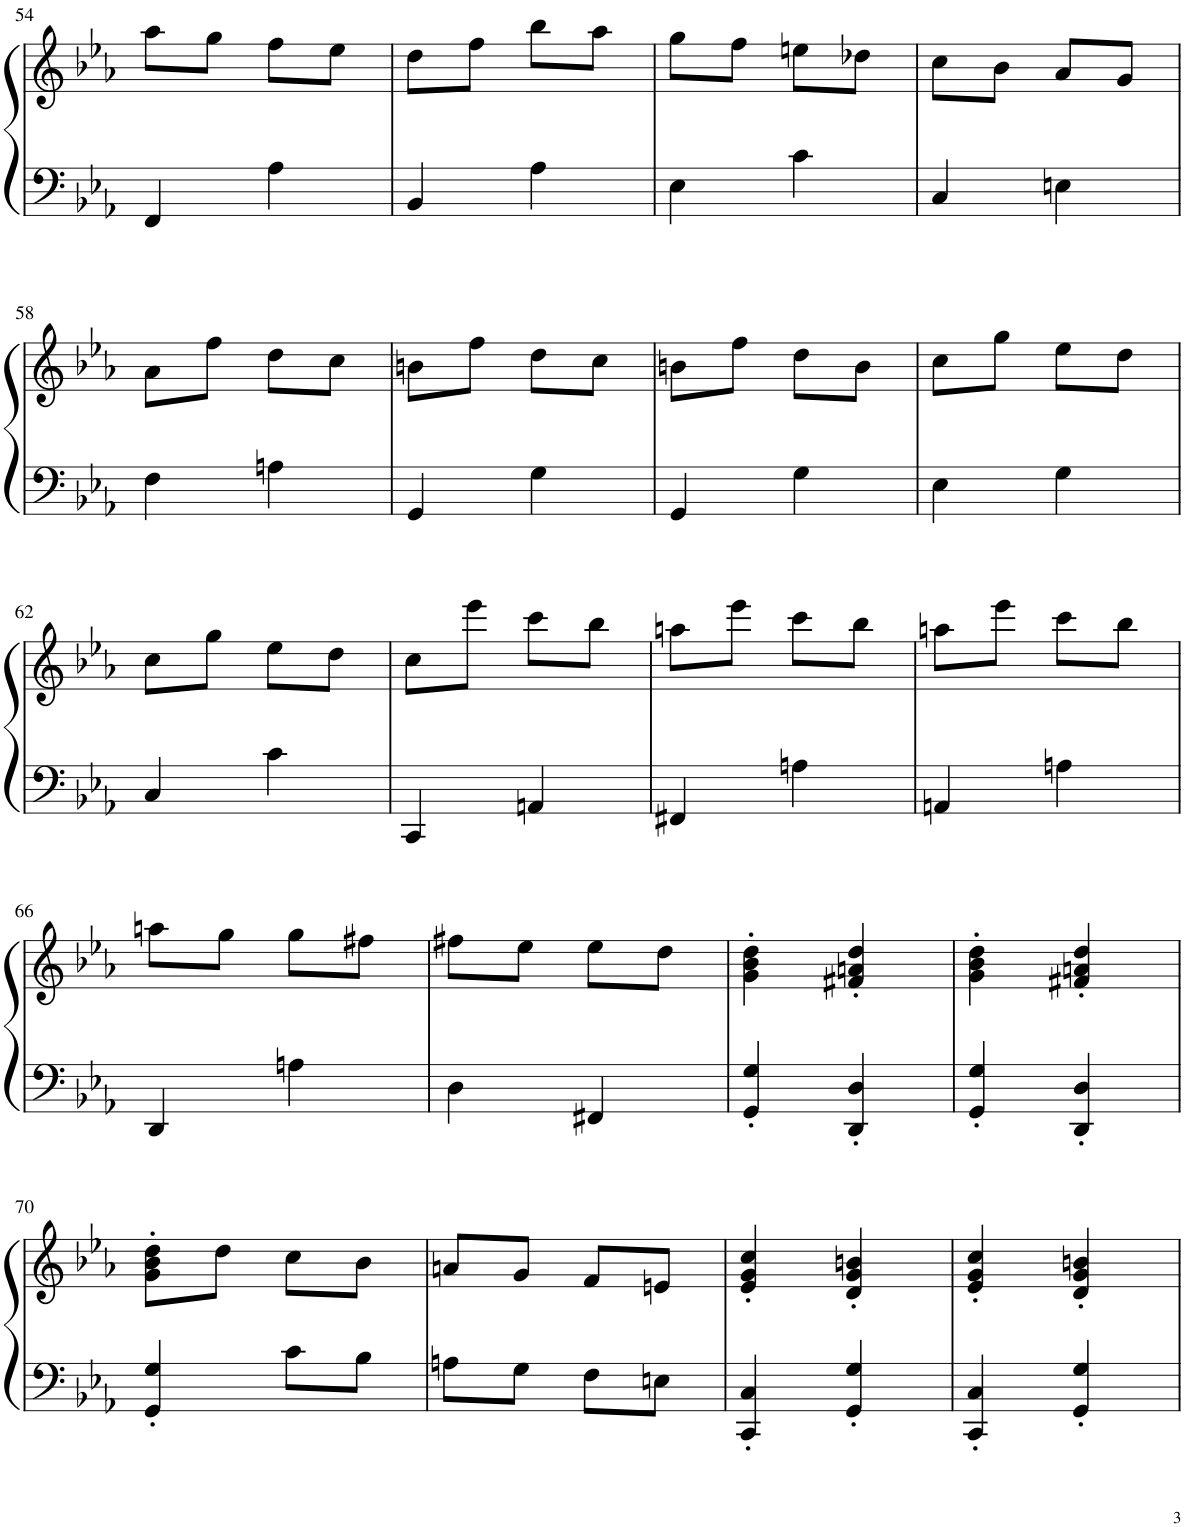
**kern	**kern
*part1	*part1
*staff2	*staff1
*I"Piano	*
*I'Pno.	*
!!LO:PB:g=z
*clefF4	*clefG2
*k[b-e-a-]	*k[b-e-a-]
*M2/4	*M2/4
=54	=54
4FF/	8aa-\L
.	8gg\J
4A-\	8ff\L
.	8ee-\J
=55	=55
4BB-/	8dd\L
.	8ff\J
4A-\	8bb-\L
.	8aa-\J
=56	=56
4E-\	8gg\L
.	8ff\J
4c\	8een\L
.	8dd-X\J
=57	=57
4C/	8cc\L
.	8b-\J
4En\	8a-/L
.	8g/J
!!LO:LB:g=z
=58	=58
4F\	8a-\L
.	8ff\J
4An\	8dd\L
.	8cc\J
=59	=59
4GG/	8bn\L
.	8ff\J
4G\	8dd\L
.	8cc\J
=60	=60
4GG/	8bn\L
.	8ff\J
4G\	8dd\L
.	8b\J
=61	=61
4E-\	8cc\L
.	8gg\J
4G\	8ee-\L
.	8dd\J
!!LO:LB:g=z
=62	=62
4C/	8cc\L
.	8gg\J
4c\	8ee-\L
.	8dd\J
=63	=63
4CC/	8cc\L
.	8eee-\J
4AAn/	8ccc\L
.	8bb-\J
=64	=64
4FF#X/	8aan\L
.	8eee-\J
4An\	8ccc\L
.	8bb-\J
=65	=65
4AAn/	8aan\L
.	8eee-\J
4An\	8ccc\L
.	8bb-\J
!!LO:LB:g=z
=66	=66
4DD/	8aan\L
.	8gg\J
4An\	8gg\L
.	8ff#X\J
=67	=67
4D\	8ff#X\L
.	8ee-\J
4FF#X/	8ee-\L
.	8dd\J
=68	=68
4GG/' 4G/'	4g\' 4b-\' 4dd\'
4DD/' 4D/'	4f#X/' 4an/' 4dd/'
=69	=69
4GG/' 4G/'	4g\' 4b-\' 4dd\'
4DD/' 4D/'	4f#X/' 4an/' 4dd/'
!!LO:LB:g=z
=70	=70
4GG/' 4G/'	8g\' 8b-\' 8dd\'L
.	8dd\J
8c\L	8cc\L
8B-\J	8b-\J
=71	=71
8An\L	8an/L
8G\J	8g/J
8F\L	8f/L
8En\J	8en/J
=72	=72
4CC/' 4C/'	4e-/' 4g/' 4cc/'
4GG/' 4G/'	4d/' 4g/' 4bn/'
=73	=73
4CC/' 4C/'	4e-/' 4g/' 4cc/'
4GG/' 4G/'	4d/' 4g/' 4bn/'
=	=
*-	*-
